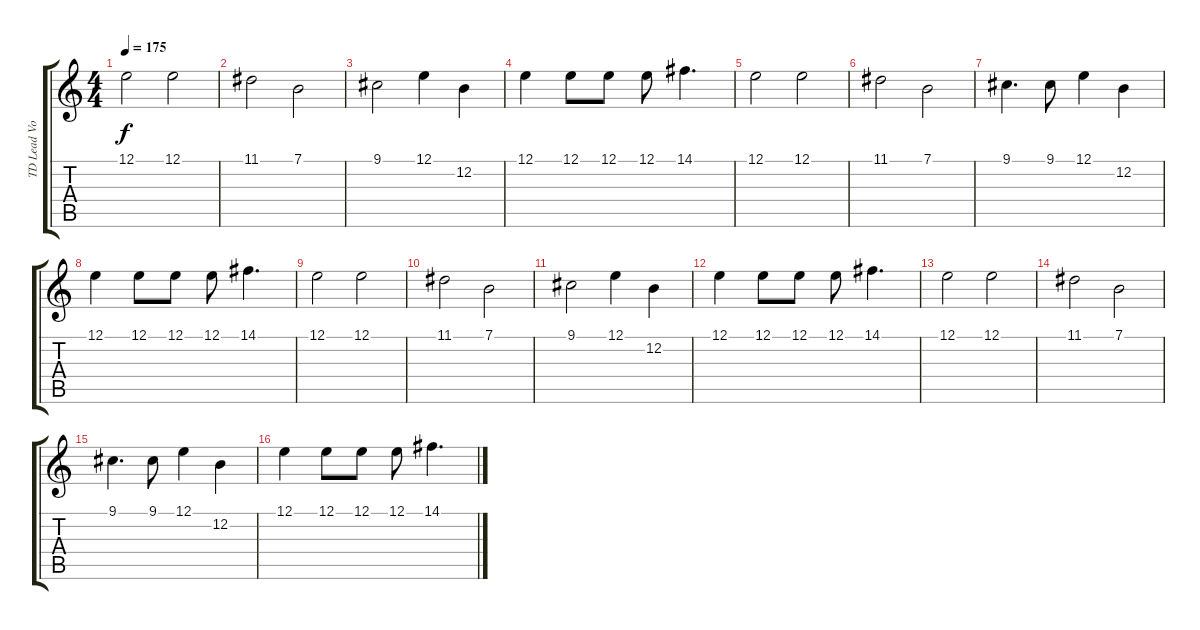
\track ("TD Lead Vocals" "TD Lead Vo") {instrument violin}
\staff {score tabs}
\tuning (E4 B3 G3 D3 A2 E2) {hide}
\ts (4 4)
\tempo 175
\clef g2
\ks c
12.1.2{dy f} 12.1.2 |
11.1.2 7.1.2 |
9.1.2 12.1.4 12.2.4 |
12.1.4 12.1.8 12.1.8 12.1.8 14.1.4{d} |
12.1.2 12.1.2 |
11.1.2 7.1.2 |
9.1.4{d} 9.1.8 12.1.4 12.2.4 |
12.1.4 12.1.8 12.1.8 12.1.8 14.1.4{d} |
12.1.2 12.1.2 |
11.1.2 7.1.2 |
9.1.2 12.1.4 12.2.4 |
12.1.4 12.1.8 12.1.8 12.1.8 14.1.4{d} |
12.1.2 12.1.2 |
11.1.2 7.1.2 |
9.1.4{d} 9.1.8 12.1.4 12.2.4 |
12.1.4 12.1.8 12.1.8 12.1.8 14.1.4{d}
